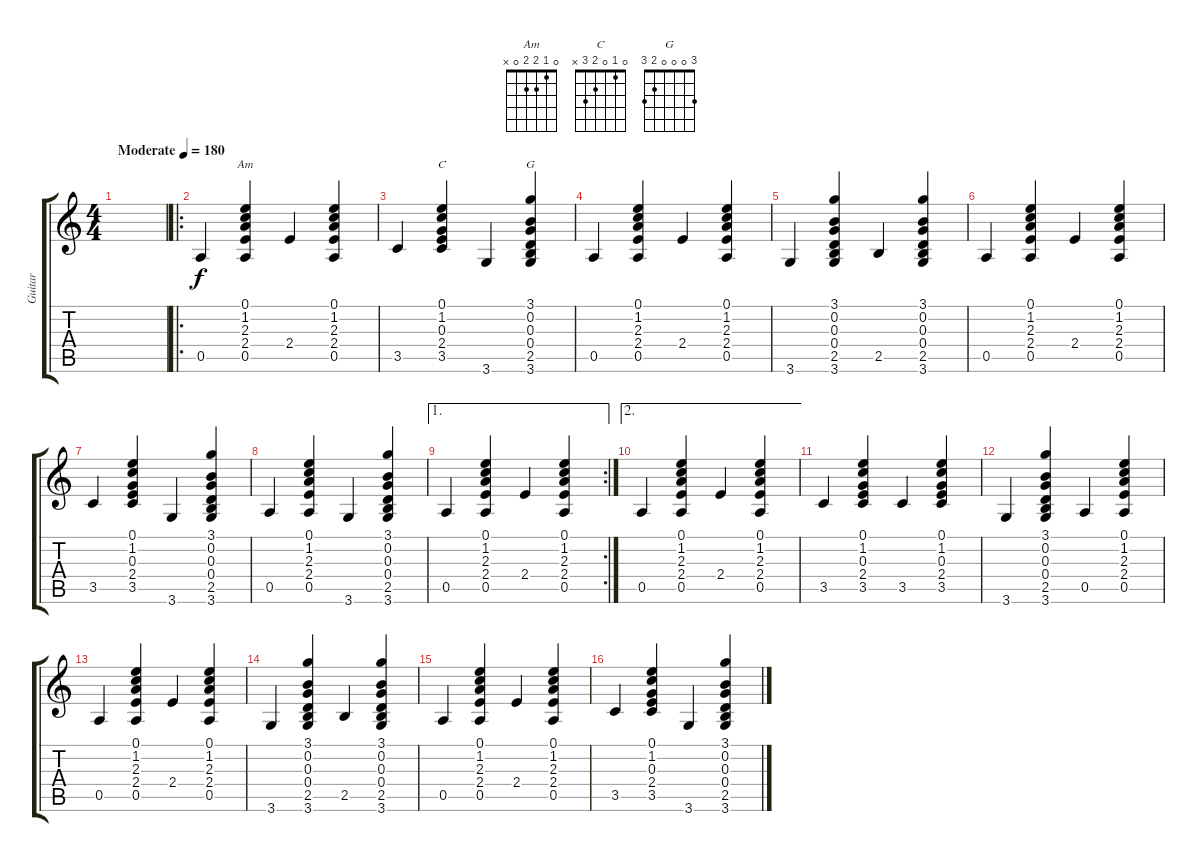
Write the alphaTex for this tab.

\track ("Guitar" "Guitar") {instrument acousticguitarsteel}
\staff {score tabs}
\tuning (E4 B3 G3 D3 A2 E2) {hide}
\chord ("Am" 0 1 2 2 0 x)
\chord ("C" 0 1 0 2 3 x)
\chord ("G" 3 0 0 0 2 3)
\ts (4 4)
\tempo (180 "Moderate")
\clef g2
\ks c
|
\ro
0.5.4 (0.1 1.2 2.3 2.4 0.5).4{ch "Am"} 2.4.4 (0.1 1.2 2.3 2.4 0.5).4 |
3.5.4 (0.1 1.2 0.3 2.4 3.5).4{ch "C"} 3.6.4 (3.1 0.2 0.3 0.4 2.5 3.6).4{ch "G"} |
0.5.4 (0.1 1.2 2.3 2.4 0.5).4 2.4.4 (0.1 1.2 2.3 2.4 0.5).4 |
3.6.4 (3.1 0.2 0.3 0.4 2.5 3.6).4 2.5.4 (3.1 0.2 0.3 0.4 2.5 3.6).4 |
0.5.4 (0.1 1.2 2.3 2.4 0.5).4 2.4.4 (0.1 1.2 2.3 2.4 0.5).4 |
3.5.4 (0.1 1.2 0.3 2.4 3.5).4 3.6.4 (3.1 0.2 0.3 0.4 2.5 3.6).4 |
0.5.4 (0.1 1.2 2.3 2.4 0.5).4 3.6.4 (3.1 0.2 0.3 0.4 2.5 3.6).4 |
\ae 1
\rc 2
0.5.4 (0.1 1.2 2.3 2.4 0.5).4 2.4.4 (0.1 1.2 2.3 2.4 0.5).4 |
\ae 2
0.5.4 (0.1 1.2 2.3 2.4 0.5).4 2.4.4 (0.1 1.2 2.3 2.4 0.5).4 |
3.5.4 (0.1 1.2 0.3 2.4 3.5).4 3.5.4 (0.1 1.2 0.3 2.4 3.5).4 |
3.6.4 (3.1 0.2 0.3 0.4 2.5 3.6).4 0.5.4 (0.1 1.2 2.3 2.4 0.5).4 |
0.5.4 (0.1 1.2 2.3 2.4 0.5).4 2.4.4 (0.1 1.2 2.3 2.4 0.5).4 |
3.6.4 (3.1 0.2 0.3 0.4 2.5 3.6).4 2.5.4 (3.1 0.2 0.3 0.4 2.5 3.6).4 |
0.5.4 (0.1 1.2 2.3 2.4 0.5).4 2.4.4 (0.1 1.2 2.3 2.4 0.5).4 |
3.5.4 (0.1 1.2 0.3 2.4 3.5).4 3.6.4 (3.1 0.2 0.3 0.4 2.5 3.6).4
